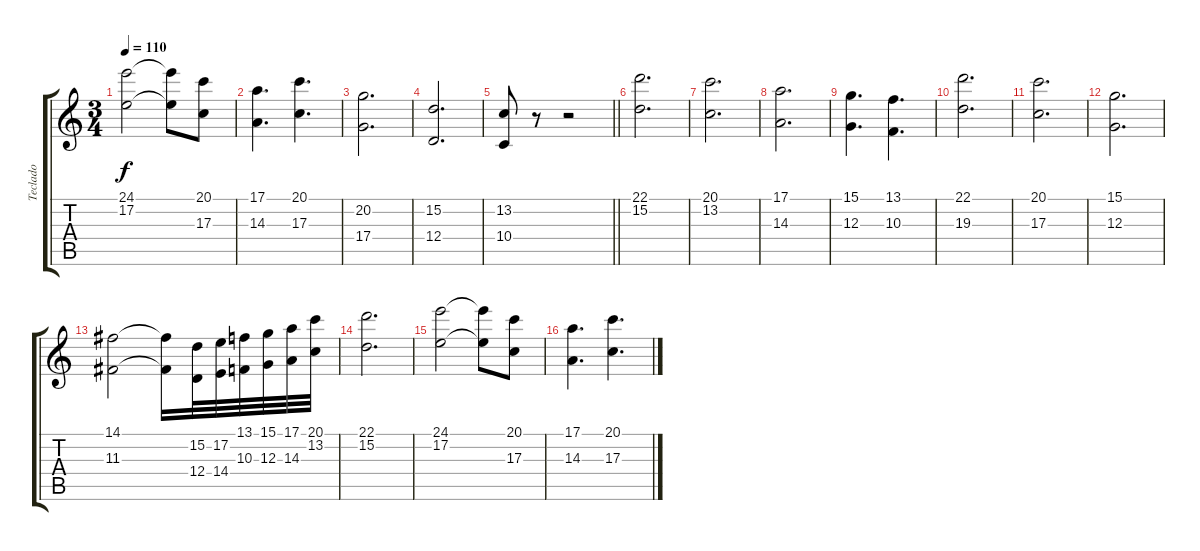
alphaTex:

\track ("Teclado" "Teclado") {instrument stringensemble1}
\staff {score tabs}
\tuning (E4 B3 G3 D3 A2 E2) {hide}
\ts (3 4)
\tempo 110
\clef g2
\ks c
(24.1 17.2).2{dy f} (24.1{t} 17.2{t}).8 (20.1 17.3).8 |
(17.1 14.3).4{d} (20.1 17.3).4{d} |
(20.2 17.4).2{d} |
(15.2 12.4).2{d} |
\barLineRight lightlight
(13.2 10.4).8 r.8 r.2 |
(22.1 15.2).2{d} |
(20.1 13.2).2{d} |
(17.1 14.3).2{d} |
(15.1 12.3).4{d} (13.1 10.3).4{d} |
(22.1 19.3).2{d} |
(20.1 17.3).2{d} |
(15.1 12.3).2{d} |
(14.1 11.3).2 (14.1{t} 11.3{t}).16 (15.2 12.4).32 (17.2 14.4).32 (13.1 10.3).32 (15.1 12.3).32 (17.1 14.3).32 (20.1 13.2).32 |
(22.1 15.2).2{d} |
(24.1 17.2).2 (24.1{t} 17.2{t}).8 (20.1 17.3).8 |
(17.1 14.3).4{d} (20.1 17.3).4{d}
